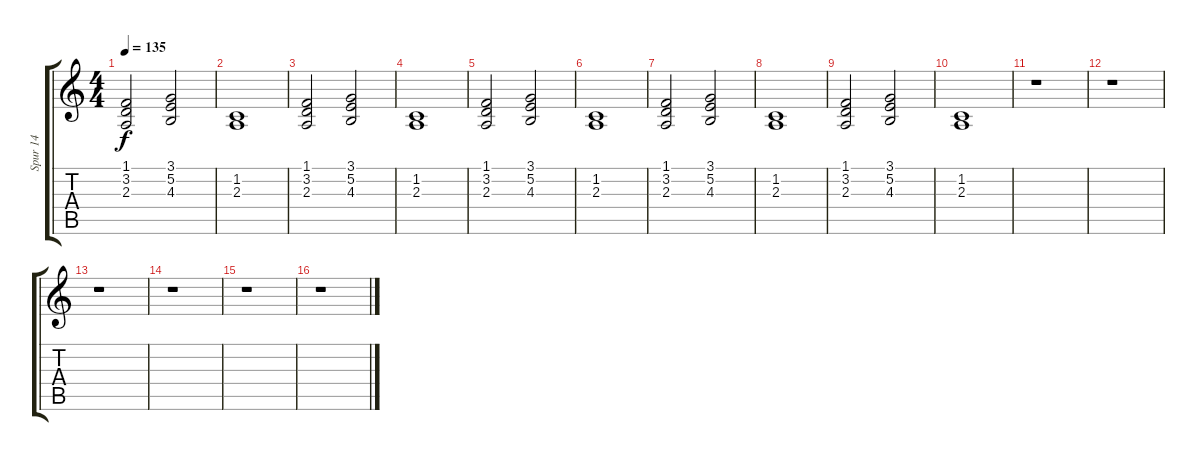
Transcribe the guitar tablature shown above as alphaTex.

\track ("Spur 14" "Spur 14") {instrument stringensemble1}
\staff {score tabs}
\tuning (E4 B3 G3 D3 A2 E2) {hide}
\ts (4 4)
\tempo 135
\clef g2
\ks c
(1.1 3.2 2.3).2{dy f} (3.1 5.2 4.3).2 |
(1.2 2.3).1 |
(1.1 3.2 2.3).2 (3.1 5.2 4.3).2 |
(1.2 2.3).1 |
(1.1 3.2 2.3).2 (3.1 5.2 4.3).2 |
(1.2 2.3).1 |
(1.1 3.2 2.3).2 (3.1 5.2 4.3).2 |
(1.2 2.3).1 |
(1.1 3.2 2.3).2 (3.1 5.2 4.3).2 |
(1.2 2.3).1 |
r.1 |
r.1 |
r.1 |
r.1 |
r.1 |
r.1
